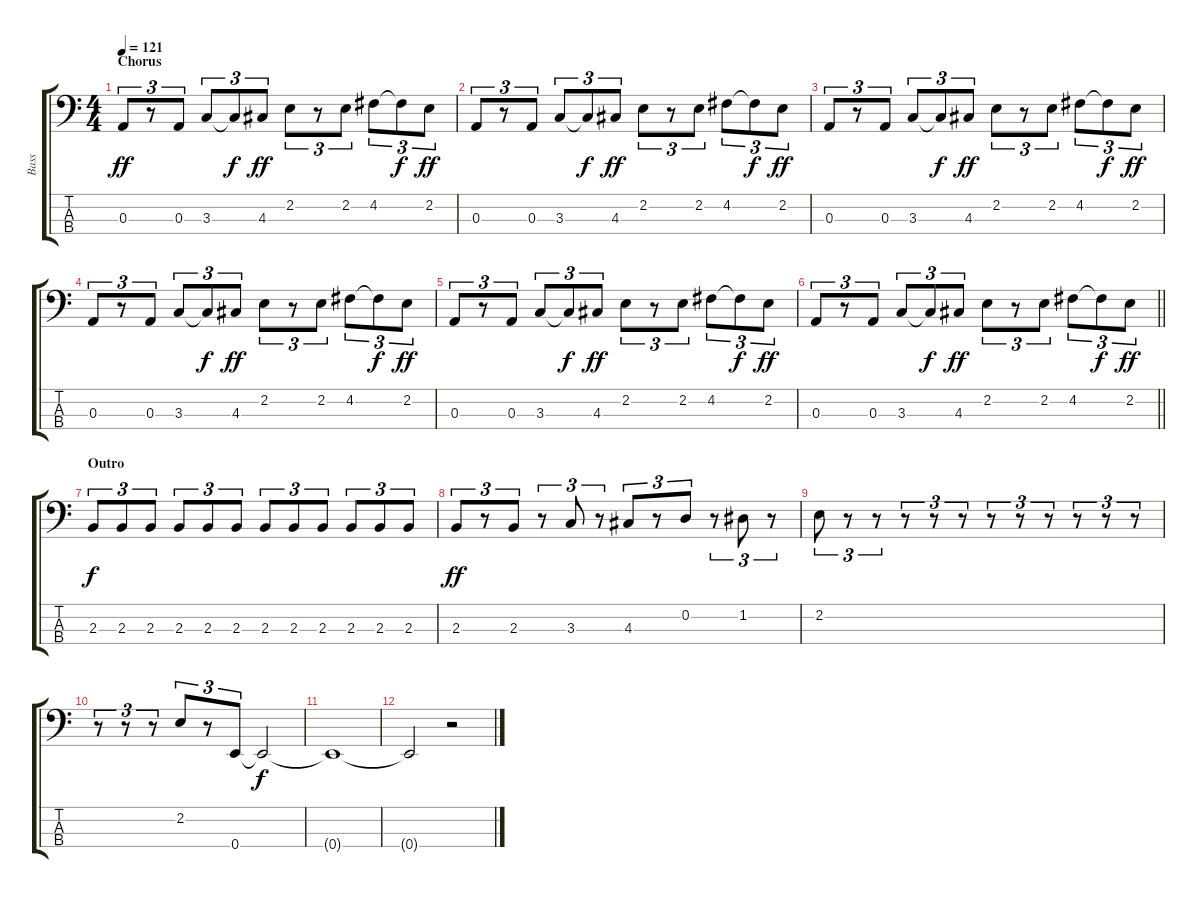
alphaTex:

\track ("Bass" "Bass") {instrument electricbassfinger}
\staff {score tabs}
\tuning (G2 D2 A1 E1) {hide}
\ts (4 4)
\section ("" "Chorus")
\tempo 121
\clef f4
\ks c
0.3.8{tu (3 2) dy ff} r.8{tu (3 2)} 0.3.8{tu (3 2)} 3.3.8{tu (3 2)} 3.3{t}.8{tu (3 2) dy f} 4.3.8{tu (3 2) dy ff} 2.2.8{tu (3 2)} r.8{tu (3 2)} 2.2.8{tu (3 2)} 4.2.8{tu (3 2)} 4.2{t}.8{tu (3 2) dy f} 2.2.8{tu (3 2) dy ff} |
0.3.8{tu (3 2)} r.8{tu (3 2)} 0.3.8{tu (3 2)} 3.3.8{tu (3 2)} 3.3{t}.8{tu (3 2) dy f} 4.3.8{tu (3 2) dy ff} 2.2.8{tu (3 2)} r.8{tu (3 2)} 2.2.8{tu (3 2)} 4.2.8{tu (3 2)} 4.2{t}.8{tu (3 2) dy f} 2.2.8{tu (3 2) dy ff} |
0.3.8{tu (3 2)} r.8{tu (3 2)} 0.3.8{tu (3 2)} 3.3.8{tu (3 2)} 3.3{t}.8{tu (3 2) dy f} 4.3.8{tu (3 2) dy ff} 2.2.8{tu (3 2)} r.8{tu (3 2)} 2.2.8{tu (3 2)} 4.2.8{tu (3 2)} 4.2{t}.8{tu (3 2) dy f} 2.2.8{tu (3 2) dy ff} |
0.3.8{tu (3 2)} r.8{tu (3 2)} 0.3.8{tu (3 2)} 3.3.8{tu (3 2)} 3.3{t}.8{tu (3 2) dy f} 4.3.8{tu (3 2) dy ff} 2.2.8{tu (3 2)} r.8{tu (3 2)} 2.2.8{tu (3 2)} 4.2.8{tu (3 2)} 4.2{t}.8{tu (3 2) dy f} 2.2.8{tu (3 2) dy ff} |
0.3.8{tu (3 2)} r.8{tu (3 2)} 0.3.8{tu (3 2)} 3.3.8{tu (3 2)} 3.3{t}.8{tu (3 2) dy f} 4.3.8{tu (3 2) dy ff} 2.2.8{tu (3 2)} r.8{tu (3 2)} 2.2.8{tu (3 2)} 4.2.8{tu (3 2)} 4.2{t}.8{tu (3 2) dy f} 2.2.8{tu (3 2) dy ff} |
\barLineRight lightlight
0.3.8{tu (3 2)} r.8{tu (3 2)} 0.3.8{tu (3 2)} 3.3.8{tu (3 2)} 3.3{t}.8{tu (3 2) dy f} 4.3.8{tu (3 2) dy ff} 2.2.8{tu (3 2)} r.8{tu (3 2)} 2.2.8{tu (3 2)} 4.2.8{tu (3 2)} 4.2{t}.8{tu (3 2) dy f} 2.2.8{tu (3 2) dy ff} |
\section ("" "Outro")
2.3.8{tu (3 2) dy f} 2.3.8{tu (3 2)} 2.3.8{tu (3 2)} 2.3.8{tu (3 2)} 2.3.8{tu (3 2)} 2.3.8{tu (3 2)} 2.3.8{tu (3 2)} 2.3.8{tu (3 2)} 2.3.8{tu (3 2)} 2.3.8{tu (3 2)} 2.3.8{tu (3 2)} 2.3.8{tu (3 2)} |
2.3.8{tu (3 2) dy ff} r.8{tu (3 2)} 2.3.8{tu (3 2)} r.8{tu (3 2)} 3.3.8{tu (3 2)} r.8{tu (3 2)} 4.3.8{tu (3 2)} r.8{tu (3 2)} 0.2.8{tu (3 2)} r.8{tu (3 2)} 1.2.8{tu (3 2)} r.8{tu (3 2)} |
2.2.8{tu (3 2)} r.8{tu (3 2)} r.8{tu (3 2)} r.8{tu (3 2)} r.8{tu (3 2)} r.8{tu (3 2)} r.8{tu (3 2)} r.8{tu (3 2)} r.8{tu (3 2)} r.8{tu (3 2)} r.8{tu (3 2)} r.8{tu (3 2)} |
r.8{tu (3 2)} r.8{tu (3 2)} r.8{tu (3 2)} 2.2.8{tu (3 2)} r.8{tu (3 2)} 0.4.8{tu (3 2)} 0.4{t}.2{dy f} |
0.4{t}.1 |
0.4{t}.2 r.2
